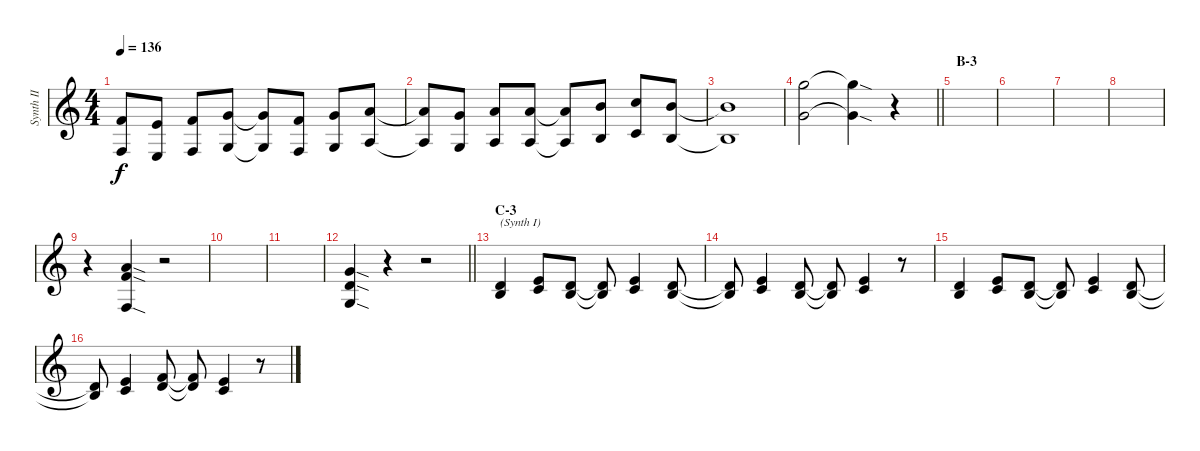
\track ("Synth II" "Synth II") {instrument brasssection}
\staff {score}
\tuning (E4 B3 G3 D3 A2 D2) {hide}
\ts (4 4)
\tempo 136
\clef g2
\ks c
(1.1 3.4).8{dy f} (0.1 2.4).8 (1.1 3.4).8 (3.1 0.3).8 (3.1{t} 0.3{t}).8 (1.1 3.4).8 (3.1 0.3).8 (5.1 2.3).8 |
(5.1{t} 2.3{t}).8 (3.1 0.3).8 (5.1 2.3).8 (5.1 2.3).8 (5.1{t} 2.3{t}).8 (7.1 0.2).8 (8.1 1.2).8 (7.1 0.2).8 |
(7.1{t} 0.2{t}).1 |
\barLineRight lightlight
(15.1 8.2).2 (15.1{sod t} 8.2{sod t}).4 r.4 |
\section ("" "B-3")
|
|
|
|
r.4 (5.1{sod} 6.2{sod} 3.4{sod}).4 r.2 |
|
|
\barLineRight lightlight
(3.1{sod} 3.2{sod} 0.3{sod}).4 r.4 r.2 |
\section ("" "C-3")
(3.2 4.3).4{txt "(Synth I)" instrument glockenspiel} (0.1 1.2).8 (3.2 4.3).8 (3.2{t} 4.3{t}).8 (0.1 1.2).4 (3.2 4.3).8 |
(3.2{t} 4.3{t}).8 (0.1 1.2).4 (3.2 4.3).8 (3.2{t} 4.3{t}).8 (0.1 1.2).4 r.8 |
(3.2 4.3).4 (0.1 1.2).8 (3.2 4.3).8 (3.2{t} 4.3{t}).8 (0.1 1.2).4 (3.2 4.3).8 |
(3.2{t} 4.3{t}).8 (0.1 1.2).4 (1.1 3.2).8 (1.1{t} 3.2{t}).8 (0.1 1.2).4 r.8
